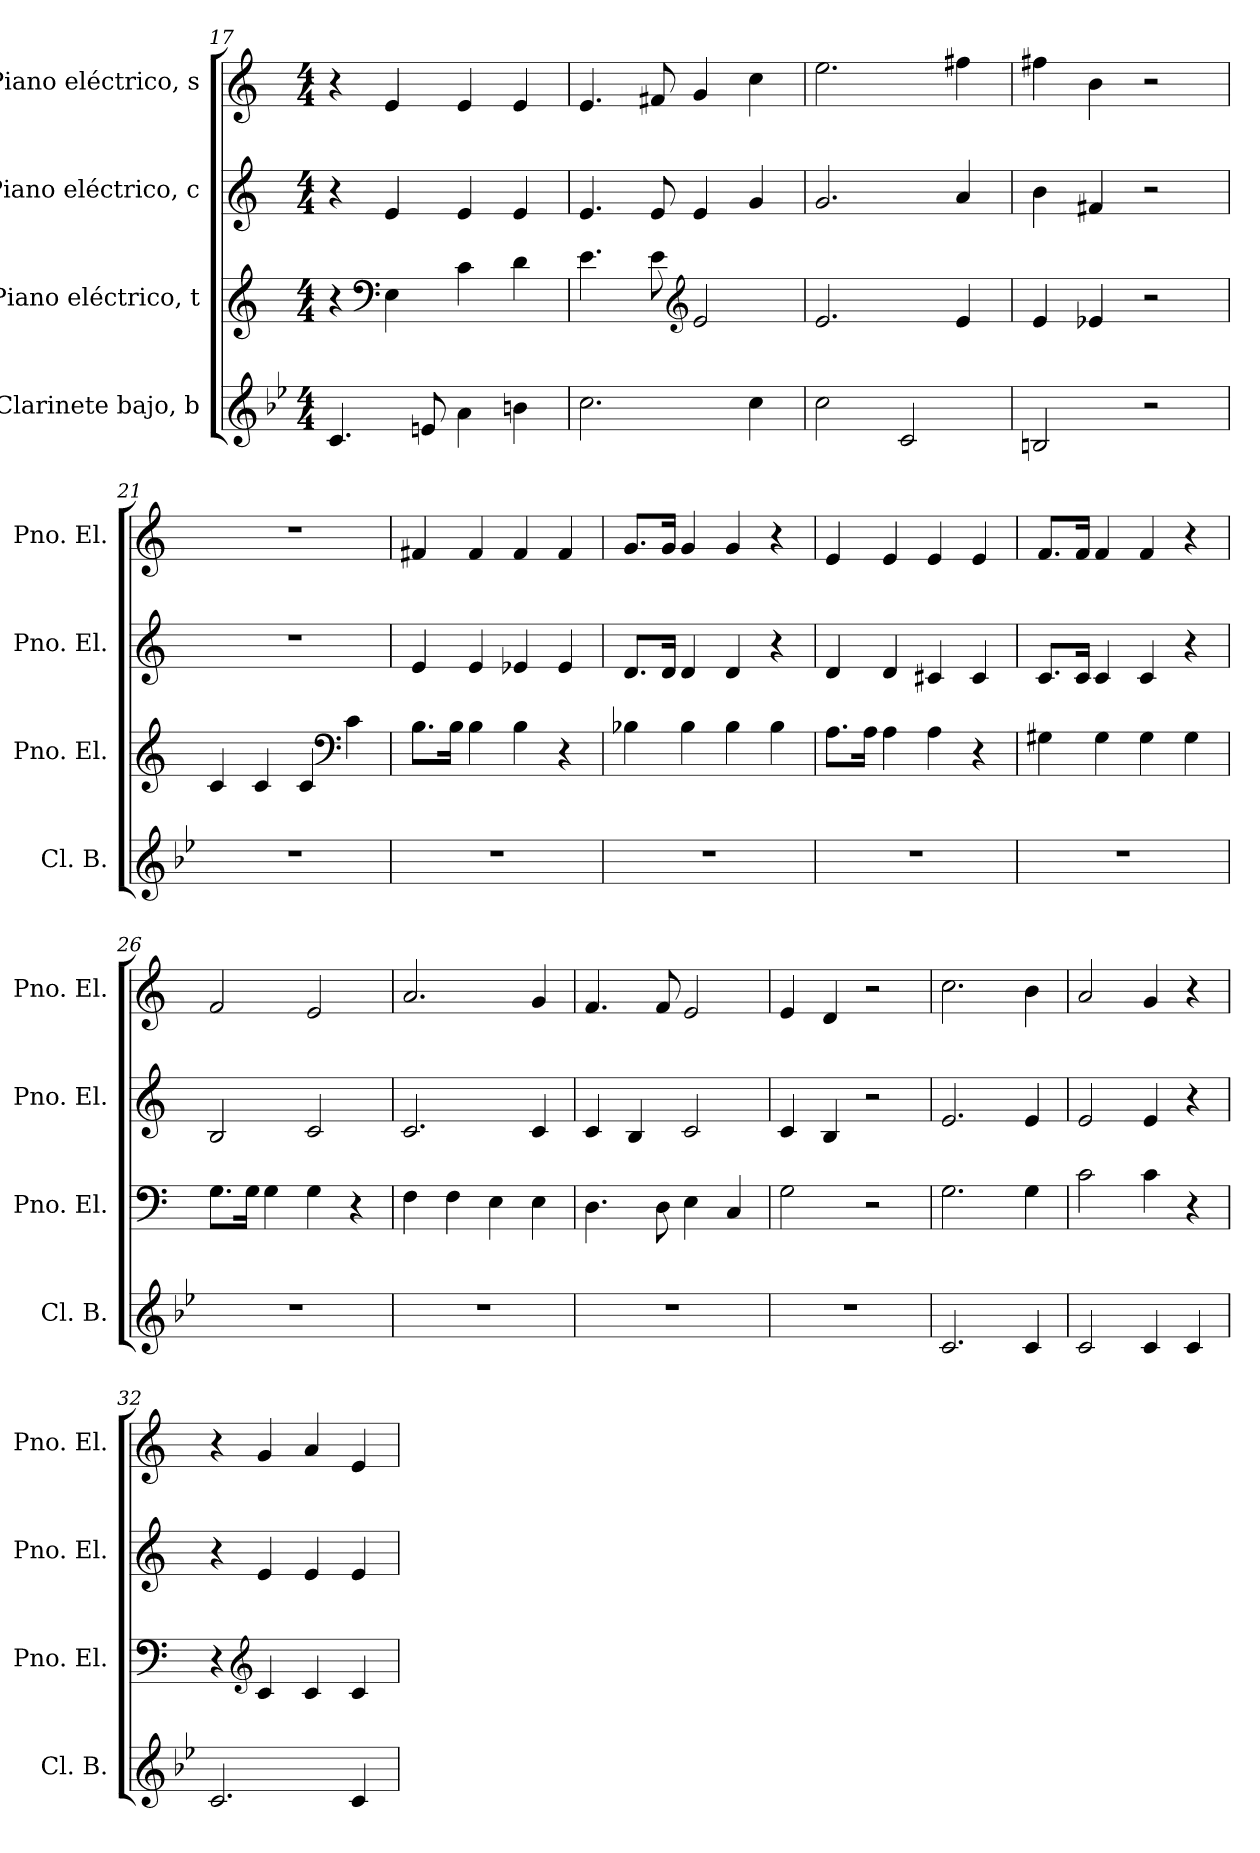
**kern	**kern	**kern	**kern
*part4	*part3	*part2	*part1
*staff4	*staff3	*staff2	*staff1
*I"Clarinete bajo, b	*I"Piano eléctrico, t	*I"Piano eléctrico, c	*I"Piano eléctrico, s
*I'Cl. B.	*I'Pno. El.	*I'Pno. El.	*I'Pno. El.
*clefG2	*clefG2	*clefG2	*clefG2
*ITrd8c14	*	*	*
*k[b-e-]	*k[]	*k[]	*k[]
*M4/4	*M4/4	*M4/4	*M4/4
=17	=17	=17	=17
4.C/	4r	4r	4r
*	*clefF4	*	*
.	4E\	4e/	4e/
8En/	.	.	.
4A\	4c\	4e/	4e/
4Bn\	4d\	4e/	4e/
=18	=18	=18	=18
2.c\	4.e\	4.e/	4.e/
.	8e\	8e/	8f#X/
*	*clefG2	*	*
.	2e/	4e/	4g/
4c\	.	4g/	4cc\
=19	=19	=19	=19
2c\	2.e/	2.g/	2.ee\
2C/	.	.	.
.	4e/	4a/	4ff#X\
=20	=20	=20	=20
2BBn/	4e/	4b\	4ff#X\
.	4e-X/	4f#X/	4b\
2r	2r	2r	2r
=21	=21	=21	=21
1r	4c/	1r	1r
.	4c/	.	.
.	4c/	.	.
*	*clefF4	*	*
.	4c\	.	.
!!LO:PB:g=z
=22	=22	=22	=22
1r	8.B\L	4e/	4f#X/
.	16B\Jk	.	.
.	4B\	4e/	4f#/
.	4B\	4e-X/	4f#/
.	4r	4e-/	4f#/
=23	=23	=23	=23
1r	4B-X\	8.d/L	8.g/L
.	.	16d/Jk	16g/Jk
.	4B-\	4d/	4g/
.	4B-\	4d/	4g/
.	4B-\	4r	4r
=24	=24	=24	=24
1r	8.A\L	4d/	4e/
.	16A\Jk	.	.
.	4A\	4d/	4e/
.	4A\	4c#X/	4e/
.	4r	4c#/	4e/
=25	=25	=25	=25
1r	4G#X\	8.c/L	8.f/L
.	.	16c/Jk	16f/Jk
.	4G#\	4c/	4f/
.	4G#\	4c/	4f/
.	4G#\	4r	4r
=26	=26	=26	=26
1r	8.G\L	2B/	2f/
.	16G\Jk	.	.
.	4G\	.	.
.	4G\	2c/	2e/
.	4r	.	.
=27	=27	=27	=27
1r	4F\	2.c/	2.a/
.	4F\	.	.
.	4E\	.	.
.	4E\	4c/	4g/
!!LO:LB:g=z
=28	=28	=28	=28
1r	4.D\	4c/	4.f/
.	.	4B/	.
.	8D\	.	8f/
.	4E\	2c/	2e/
.	4C/	.	.
=29	=29	=29	=29
1r	2G\	4c/	4e/
.	.	4B/	4d/
.	2r	2r	2r
=30	=30	=30	=30
2.C/	2.G\	2.e/	2.cc\
4C/	4G\	4e/	4b\
=31	=31	=31	=31
2C/	2c\	2e/	2a/
4C/	4c\	4e/	4g/
4C/	4r	4r	4r
=32	=32	=32	=32
2.C/	4r	4r	4r
*	*clefG2	*	*
.	4c/	4e/	4g/
.	4c/	4e/	4a/
4C/	4c/	4e/	4e/
=	=	=	=
*-	*-	*-	*-
